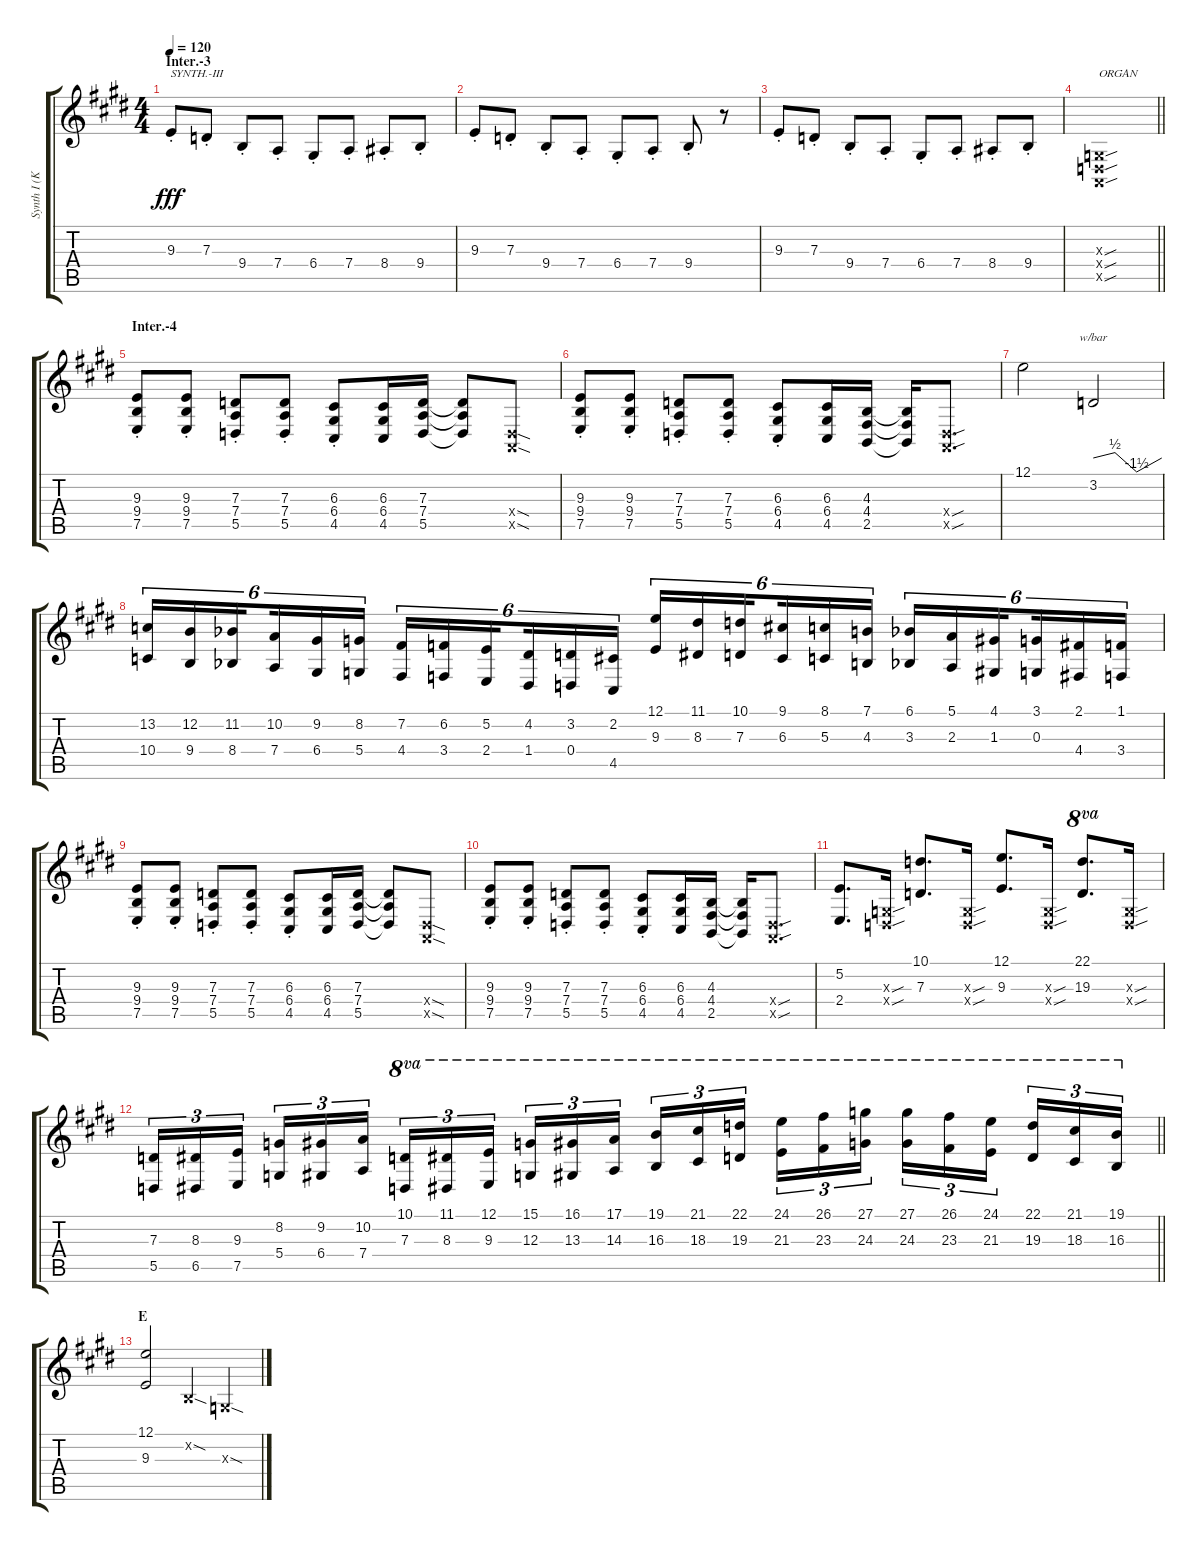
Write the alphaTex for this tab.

\track ("Synth I (Kotobuki Tsumugi)" "Synth I (K") {instrument lead2sawtooth}
\staff {score tabs}
\tuning (E4 B3 G3 D3 A2 E2) {hide}
\ts (4 4)
\section ("" "Inter.-3")
\tempo 120
\clef g2
\ks e
9.3{st}.8{txt "SYNTH.-III" dy fff instrument lead2sawtooth} 7.3{st}.8 9.4{st}.8 7.4{st}.8 6.4{st}.8 7.4{st}.8 8.4{st}.8 9.4{st}.8 |
9.3{st}.8 7.3{st}.8 9.4{st}.8 7.4{st}.8 6.4{st}.8 7.4{st}.8 9.4{st}.8 r.8 |
9.3{st}.8 7.3{st}.8 9.4{st}.8 7.4{st}.8 6.4{st}.8 7.4{st}.8 8.4{st}.8 9.4{st}.8 |
\barLineRight lightlight
(0.3{sou x} 0.4{sou x} 0.5{sou x}).1{txt "ORGAN" instrument drawbarorgan} |
\section ("" "Inter.-4")
(9.3{st} 9.4{st} 7.5{st}).8 (9.3{st} 9.4{st} 7.5{st}).8 (7.3{st} 7.4{st} 5.5{st}).8 (7.3{st} 7.4{st} 5.5{st}).8 (6.3{st} 6.4{st} 4.5{st}).8 (6.3 6.4 4.5).16 (7.3 7.4 5.5).16 (7.3{t} 7.4{t} 5.5{t}).8 (0.4{sod x} 0.5{sod x}).8 |
(9.3{st} 9.4{st} 7.5{st}).8 (9.3{st} 9.4{st} 7.5{st}).8 (7.3{st} 7.4{st} 5.5{st}).8 (7.3{st} 7.4{st} 5.5{st}).8 (6.3{st} 6.4{st} 4.5{st}).8 (6.3 6.4 4.5).16 (4.3 4.4 2.5).16 (4.3{t} 4.4{t} 2.5{t}).16 (0.4{sou x} 0.5{sou x}).8{d} |
12.1.2 3.2.2{tbe (custom default 0 0 19 2 38 -6 60 0)} |
(13.2 10.4).16{tu (6 4)} (12.2 9.4).16{tu (6 4)} (11.2{acc b} 8.4{acc b}).16{tu (6 4) beam splitsecondary} (10.2 7.4).16{tu (6 4)} (9.2 6.4).16{tu (6 4)} (8.2 5.4).16{tu (6 4)} (7.2 4.4).16{tu (6 4)} (6.2 3.4).16{tu (6 4)} (5.2 2.4).16{tu (6 4) beam splitsecondary} (4.2 1.4).16{tu (6 4)} (3.2 0.4).16{tu (6 4)} (2.2 4.5).16{tu (6 4)} (12.1 9.3).16{tu (6 4)} (11.1 8.3).16{tu (6 4)} (10.1 7.3).16{tu (6 4) beam splitsecondary} (9.1 6.3).16{tu (6 4)} (8.1 5.3).16{tu (6 4)} (7.1 4.3).16{tu (6 4)} (6.1{acc b} 3.3{acc b}).16{tu (6 4)} (5.1 2.3).16{tu (6 4)} (4.1 1.3).16{tu (6 4) beam splitsecondary} (3.1 0.3).16{tu (6 4)} (2.1 4.4).16{tu (6 4)} (1.1 3.4).16{tu (6 4)} |
(9.3{st} 9.4{st} 7.5{st}).8 (9.3{st} 9.4{st} 7.5{st}).8 (7.3{st} 7.4{st} 5.5{st}).8 (7.3{st} 7.4{st} 5.5{st}).8 (6.3{st} 6.4{st} 4.5{st}).8 (6.3 6.4 4.5).16 (7.3 7.4 5.5).16 (7.3{t} 7.4{t} 5.5{t}).8 (0.4{sod x} 0.5{sod x}).8 |
(9.3{st} 9.4{st} 7.5{st}).8 (9.3{st} 9.4{st} 7.5{st}).8 (7.3{st} 7.4{st} 5.5{st}).8 (7.3{st} 7.4{st} 5.5{st}).8 (6.3{st} 6.4{st} 4.5{st}).8 (6.3 6.4 4.5).16 (4.3 4.4 2.5).16 (4.3{t} 4.4{t} 2.5{t}).16 (0.4{sou x} 0.5{sou x}).8{d} |
(5.2 2.4).8{d} (0.3{sou x} 0.4{sou x}).16 (10.1 7.3).8{d} (0.3{sou x} 0.4{sou x}).16 (12.1 9.3).8{d} (0.3{sou x} 0.4{sou x}).16 (22.1 19.3).8{d ot 8va} (0.3{sou x} 0.4{sou x}).16 |
\barLineRight lightlight
(7.3 5.5).16{tu (3 2)} (8.3 6.5).16{tu (3 2)} (9.3 7.5).16{tu (3 2) beam splitsecondary} (8.2 5.4).16{tu (3 2)} (9.2 6.4).16{tu (3 2)} (10.2 7.4).16{tu (3 2)} (10.1 7.3).16{tu (3 2) ot 8va} (11.1 8.3).16{tu (3 2) ot 8va} (12.1 9.3).16{tu (3 2) ot 8va beam splitsecondary} (15.1 12.3).16{tu (3 2) ot 8va} (16.1 13.3).16{tu (3 2) ot 8va} (17.1 14.3).16{tu (3 2) ot 8va} (19.1 16.3).16{tu (3 2) ot 8va} (21.1 18.3).16{tu (3 2) ot 8va} (22.1 19.3).16{tu (3 2) ot 8va beam splitsecondary} (24.1 21.3).16{tu (3 2) ot 8va} (26.1 23.3).16{tu (3 2) ot 8va} (27.1 24.3).16{tu (3 2) ot 8va} (27.1 24.3).16{tu (3 2) ot 8va} (26.1 23.3).16{tu (3 2) ot 8va} (24.1 21.3).16{tu (3 2) ot 8va beam splitsecondary} (22.1 19.3).16{tu (3 2) ot 8va} (21.1 18.3).16{tu (3 2) ot 8va} (19.1 16.3).16{tu (3 2) ot 8va} |
\section ("" "E")
(12.1 9.3).2 0.2{sod x}.4 0.3{sod x}.4
